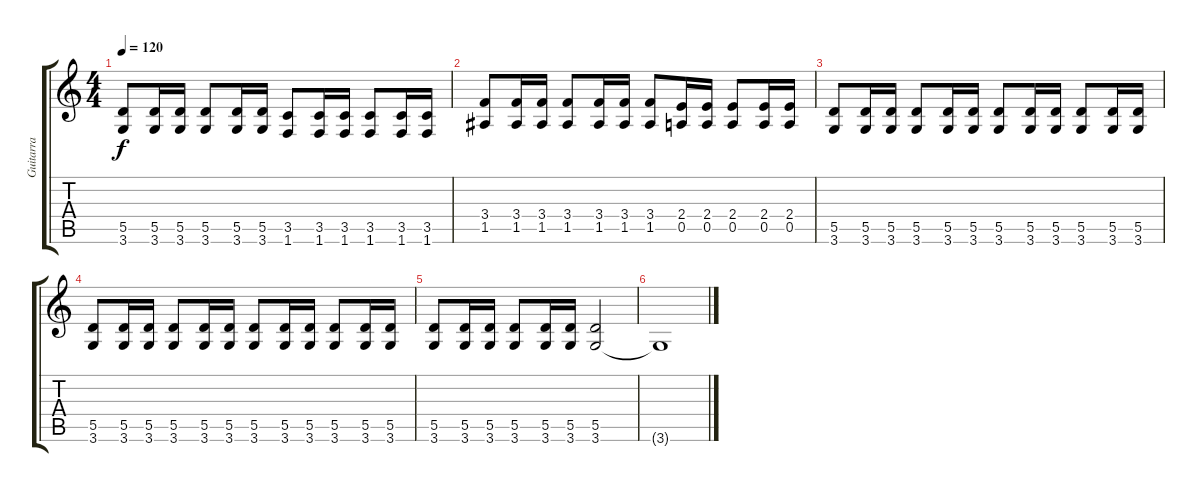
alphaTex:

\track ("Guitarra" "Guitarra") {instrument distortionguitar}
\staff {score tabs}
\tuning (E4 B3 G3 D3 A2 E2) {hide}
\ts (4 4)
\tempo 120
\clef g2
\ks c
(5.5 3.6).8{dy f} (5.5 3.6).16 (5.5 3.6).16 (5.5 3.6).8 (5.5 3.6).16 (5.5 3.6).16 (3.5 1.6).8 (3.5 1.6).16 (3.5 1.6).16 (3.5 1.6).8 (3.5 1.6).16 (3.5 1.6).16 |
(3.4 1.5).8 (3.4 1.5).16 (3.4 1.5).16 (3.4 1.5).8 (3.4 1.5).16 (3.4 1.5).16 (3.4 1.5).8 (2.4 0.5).16 (2.4 0.5).16 (2.4 0.5).8 (2.4 0.5).16 (2.4 0.5).16 |
(5.5 3.6).8 (5.5 3.6).16 (5.5 3.6).16 (5.5 3.6).8 (5.5 3.6).16 (5.5 3.6).16 (5.5 3.6).8 (5.5 3.6).16 (5.5 3.6).16 (5.5 3.6).8 (5.5 3.6).16 (5.5 3.6).16 |
(5.5 3.6).8 (5.5 3.6).16 (5.5 3.6).16 (5.5 3.6).8 (5.5 3.6).16 (5.5 3.6).16 (5.5 3.6).8 (5.5 3.6).16 (5.5 3.6).16 (5.5 3.6).8 (5.5 3.6).16 (5.5 3.6).16 |
(5.5 3.6).8 (5.5 3.6).16 (5.5 3.6).16 (5.5 3.6).8 (5.5 3.6).16 (5.5 3.6).16 (5.5 3.6).2 |
3.6{t}.1
